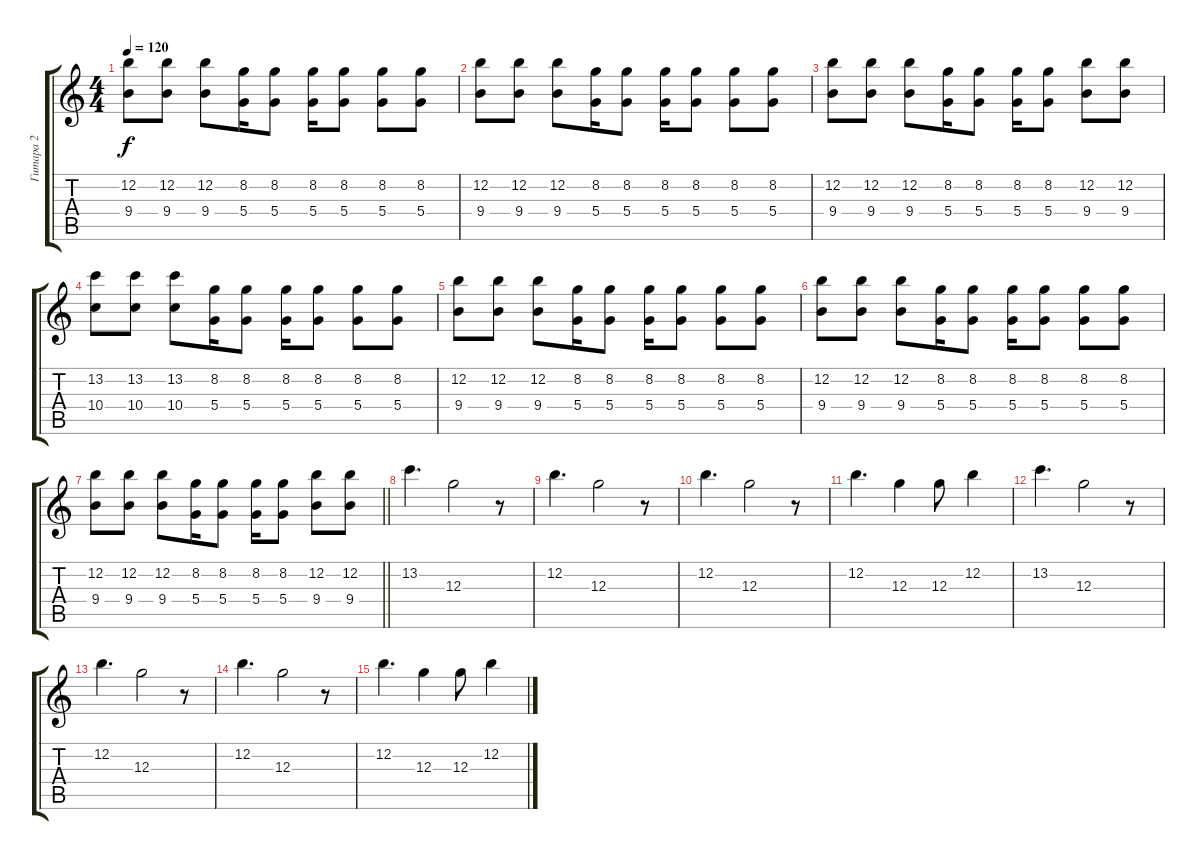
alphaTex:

\track ("Гитара 2" "Гитара 2") {instrument overdrivenguitar}
\staff {score tabs}
\tuning (E4 B3 G3 D3 A2 E2) {hide}
\ts (4 4)
\tempo 120
\clef g2
\ks c
(12.2 9.4).8{dy f} (12.2 9.4).8 (12.2 9.4).8 (8.2 5.4).16 (8.2 5.4).8 (8.2 5.4).16 (8.2 5.4).8 (8.2 5.4).8 (8.2 5.4).8 |
(12.2 9.4).8 (12.2 9.4).8 (12.2 9.4).8 (8.2 5.4).16 (8.2 5.4).8 (8.2 5.4).16 (8.2 5.4).8 (8.2 5.4).8 (8.2 5.4).8 |
(12.2 9.4).8 (12.2 9.4).8 (12.2 9.4).8 (8.2 5.4).16 (8.2 5.4).8 (8.2 5.4).16 (8.2 5.4).8 (12.2 9.4).8 (12.2 9.4).8 |
(13.2 10.4).8 (13.2 10.4).8 (13.2 10.4).8 (8.2 5.4).16 (8.2 5.4).8 (8.2 5.4).16 (8.2 5.4).8 (8.2 5.4).8 (8.2 5.4).8 |
(12.2 9.4).8 (12.2 9.4).8 (12.2 9.4).8 (8.2 5.4).16 (8.2 5.4).8 (8.2 5.4).16 (8.2 5.4).8 (8.2 5.4).8 (8.2 5.4).8 |
(12.2 9.4).8 (12.2 9.4).8 (12.2 9.4).8 (8.2 5.4).16 (8.2 5.4).8 (8.2 5.4).16 (8.2 5.4).8 (8.2 5.4).8 (8.2 5.4).8 |
\barLineRight lightlight
(12.2 9.4).8 (12.2 9.4).8 (12.2 9.4).8 (8.2 5.4).16 (8.2 5.4).8 (8.2 5.4).16 (8.2 5.4).8 (12.2 9.4).8 (12.2 9.4).8 |
13.2.4{d volume 9 instrument voiceoohs} 12.3.2 r.8 |
12.2.4{d} 12.3.2 r.8 |
12.2.4{d} 12.3.2 r.8 |
12.2.4{d} 12.3.4 12.3.8 12.2.4 |
13.2.4{d} 12.3.2 r.8 |
12.2.4{d} 12.3.2 r.8 |
12.2.4{d} 12.3.2 r.8 |
12.2.4{d} 12.3.4 12.3.8 12.2.4
